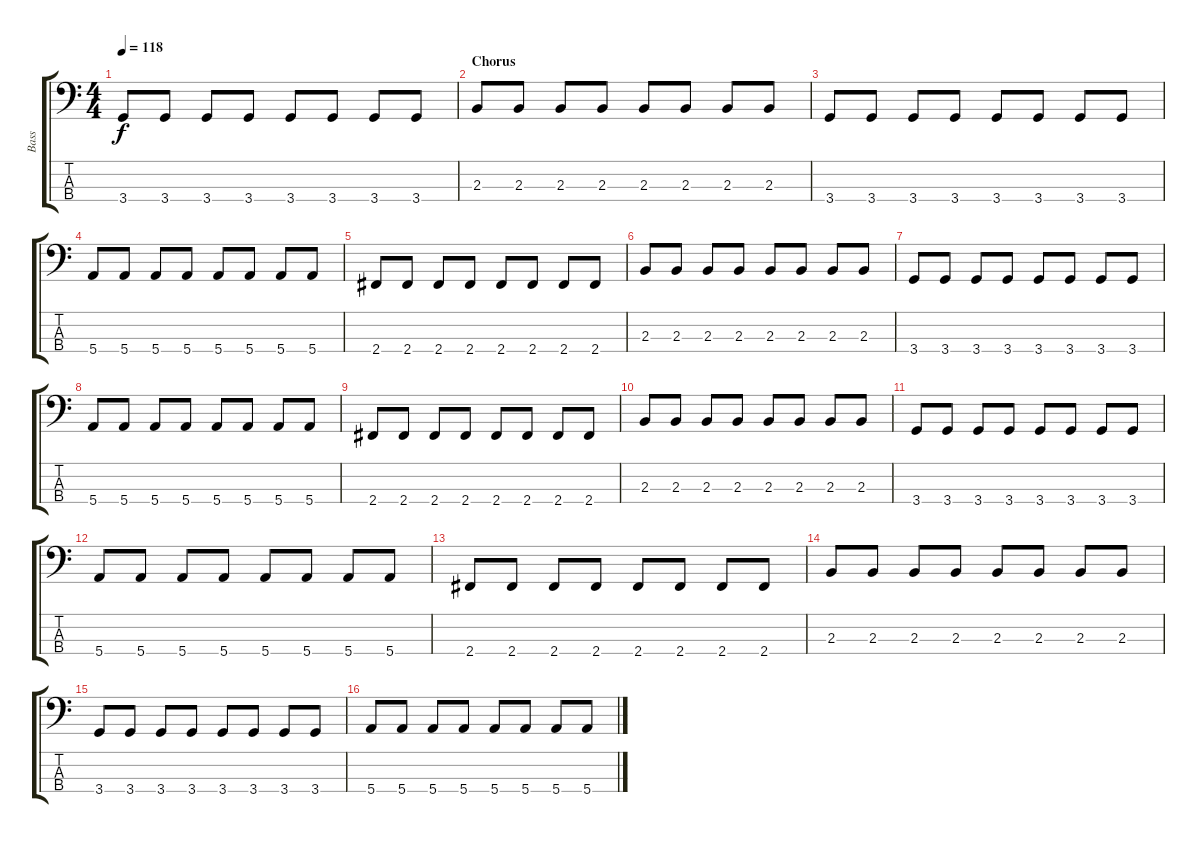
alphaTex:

\track ("Bass" "Bass") {instrument electricbasspick}
\staff {score tabs}
\tuning (G2 D2 A1 E1) {hide}
\ts (4 4)
\tempo 118
\clef f4
\ks c
3.4.8{dy f} 3.4.8 3.4.8 3.4.8 3.4.8 3.4.8 3.4.8 3.4.8 |
\section ("" "Chorus")
2.3.8 2.3.8 2.3.8 2.3.8 2.3.8 2.3.8 2.3.8 2.3.8 |
3.4.8 3.4.8 3.4.8 3.4.8 3.4.8 3.4.8 3.4.8 3.4.8 |
5.4.8 5.4.8 5.4.8 5.4.8 5.4.8 5.4.8 5.4.8 5.4.8 |
2.4.8 2.4.8 2.4.8 2.4.8 2.4.8 2.4.8 2.4.8 2.4.8 |
2.3.8 2.3.8 2.3.8 2.3.8 2.3.8 2.3.8 2.3.8 2.3.8 |
3.4.8 3.4.8 3.4.8 3.4.8 3.4.8 3.4.8 3.4.8 3.4.8 |
5.4.8 5.4.8 5.4.8 5.4.8 5.4.8 5.4.8 5.4.8 5.4.8 |
2.4.8 2.4.8 2.4.8 2.4.8 2.4.8 2.4.8 2.4.8 2.4.8 |
2.3.8 2.3.8 2.3.8 2.3.8 2.3.8 2.3.8 2.3.8 2.3.8 |
3.4.8 3.4.8 3.4.8 3.4.8 3.4.8 3.4.8 3.4.8 3.4.8 |
5.4.8 5.4.8 5.4.8 5.4.8 5.4.8 5.4.8 5.4.8 5.4.8 |
2.4.8 2.4.8 2.4.8 2.4.8 2.4.8 2.4.8 2.4.8 2.4.8 |
2.3.8 2.3.8 2.3.8 2.3.8 2.3.8 2.3.8 2.3.8 2.3.8 |
3.4.8 3.4.8 3.4.8 3.4.8 3.4.8 3.4.8 3.4.8 3.4.8 |
5.4.8 5.4.8 5.4.8 5.4.8 5.4.8 5.4.8 5.4.8 5.4.8
